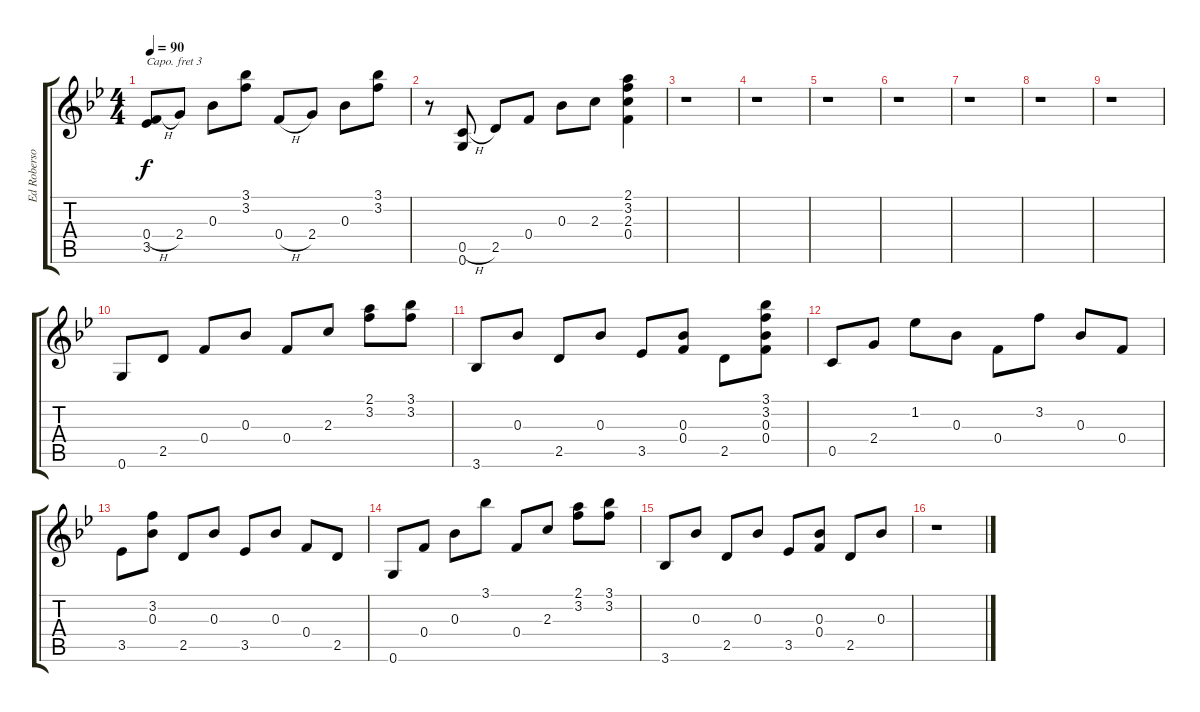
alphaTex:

\track ("Ed Roberson- verse & bridge" "Ed Roberso") {instrument electricguitarclean}
\staff {score tabs}
\capo 3
\tuning (E4 B3 G3 D3 A2 E2) {hide}
\ts (4 4)
\tempo 90
\clef g2
\ks bb
(0.4{h} 3.5).8{dy f} 2.4.8 0.3.8 (3.1 3.2).8 0.4{h}.8 2.4.8 0.3.8 (3.1 3.2).8 |
r.8 (0.5{h} 0.6).8 2.5.8 0.4.8 0.3.8 2.3.8 (2.1 3.2 2.3 0.4).4 |
r.1 |
r.1 |
r.1 |
r.1 |
r.1 |
r.1 |
r.1 |
0.6.8 2.5.8 0.4.8 0.3.8 0.4.8 2.3.8 (2.1 3.2).8 (3.1 3.2).8 |
3.6.8 0.3.8 2.5.8 0.3.8 3.5.8 (0.3 0.4).8 2.5.8 (3.1 3.2 0.3 0.4).8 |
0.5.8 2.4.8 1.2.8 0.3.8 0.4.8 3.2.8 0.3.8 0.4.8 |
3.5.8 (3.2 0.3).8 2.5.8 0.3.8 3.5.8 0.3.8 0.4.8 2.5.8 |
0.6.8 0.4.8 0.3.8 3.1.8 0.4.8 2.3.8 (2.1 3.2).8 (3.1 3.2).8 |
3.6.8 0.3.8 2.5.8 0.3.8 3.5.8 (0.3 0.4).8 2.5.8 0.3.8 |
r.1
